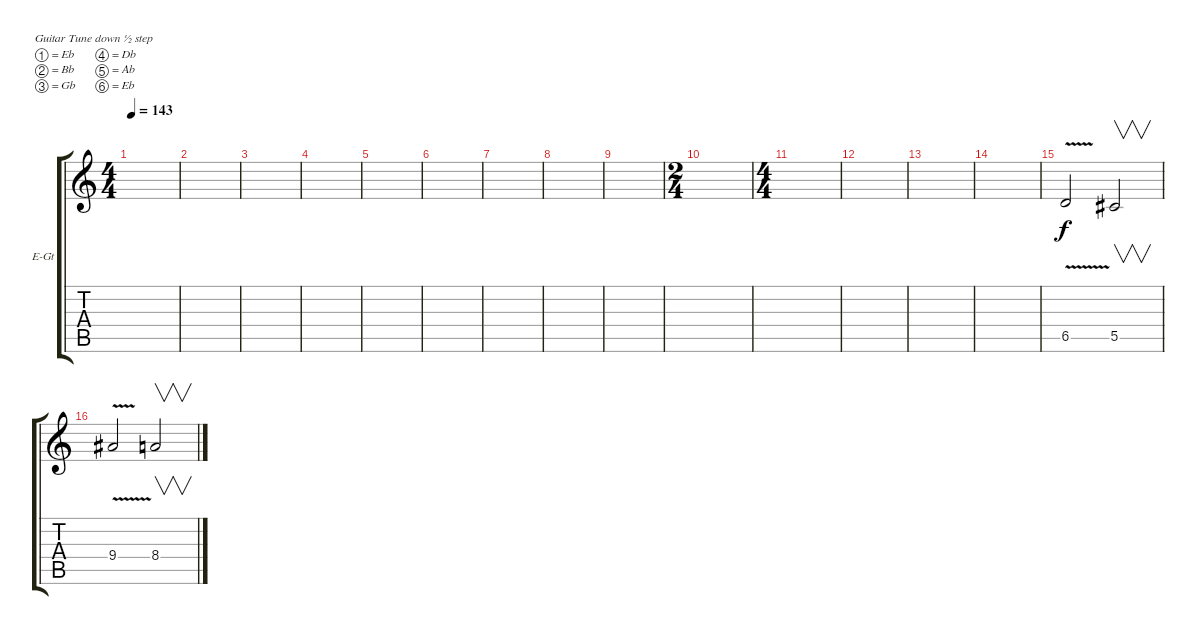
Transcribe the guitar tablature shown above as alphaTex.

\bracketExtendMode groupsimilarinstruments
\firstSystemTrackNameOrientation horizontal
\otherSystemsTrackNameOrientation horizontal
\track ("solo" "E-Gt") {instrument distortionguitar}
\staff {score tabs}
\tuning (Eb4 Bb3 Gb3 Db3 Ab2 Eb2)
\ts (4 4)
\tempo 143
\clef g2
\ks c
|
|
|
|
|
|
|
|
|
\ts (2 4)
|
\ts (4 4)
|
|
|
|
6.5{v}.2 5.5.2{v} |
9.4{v}.2 8.4.2{v}
